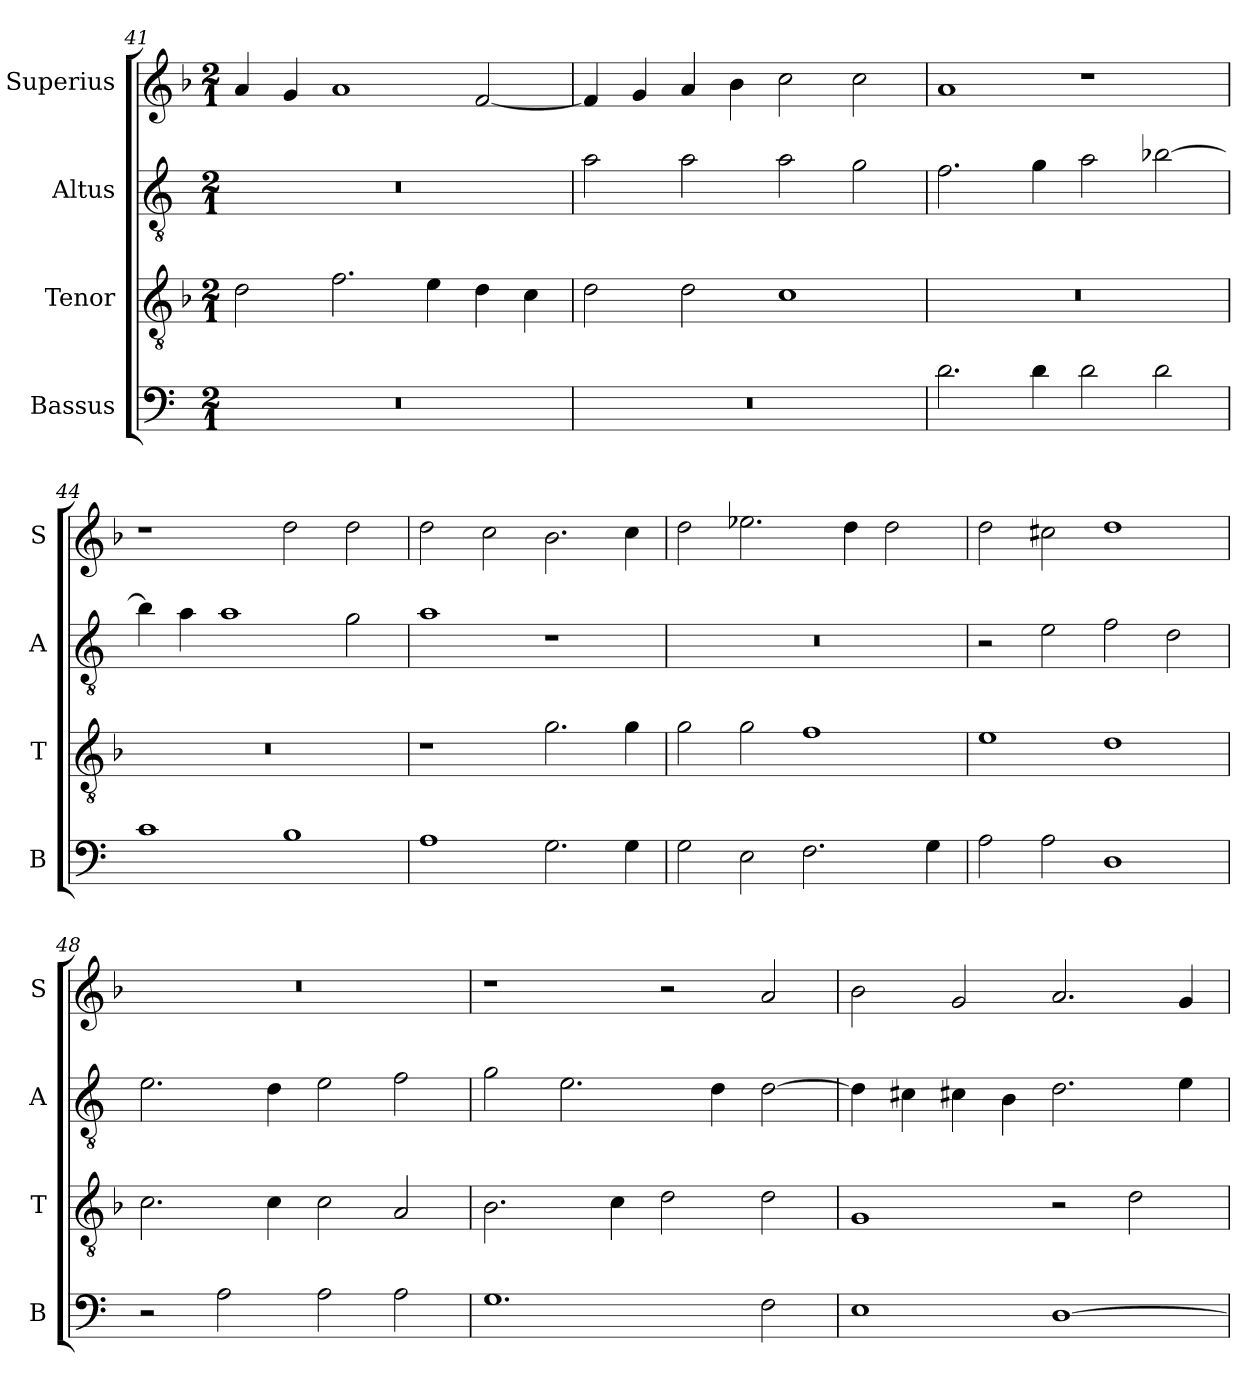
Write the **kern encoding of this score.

**kern	**kern	**kern	**kern
*part4	*part3	*part2	*part1
*staff4	*staff3	*staff2	*staff1
*I"Bassus	*I"Tenor	*I"Altus	*I"Superius
*I'B	*I'T	*I'A	*I'S
*clefF4	*clefGv2	*clefGv2	*clefG2
*k[]	*k[b-]	*k[]	*k[b-]
*C:	*F:	*C:	*F:
*M2/1	*M2/1	*M2/1	*M2/1
=41	=41	=41	=41
0r	2d	0r	4a
.	.	.	4g
.	2.f	.	1a
.	4e	.	.
.	4d	.	[2f
.	4c	.	.
=42	=42	=42	=42
0r	2d	2a	4f]
.	.	.	4g
.	2d	2a	4a
.	.	.	4b-
.	1c	2a	2cc
.	.	2g	2cc
=43	=43	=43	=43
2.d	0r	2.f	1a
4d	.	4g	.
2d	.	2a	1r
2d	.	[2b-X	.
=44	=44	=44	=44
1c	0r	4b-]	1r
.	.	4a	.
.	.	1a	.
1B	.	.	2dd
.	.	2g	2dd
=45	=45	=45	=45
1A	1r	1a	2dd
.	.	.	2cc
2.G	2.g	1r	2.b-
4G	4g	.	4cc
=46	=46	=46	=46
2G	2g	0r	2dd
2E	2g	.	2.ee-X
2.F	1f	.	.
.	.	.	4dd
.	.	.	2dd
4G	.	.	.
=47	=47	=47	=47
2A	1e	2r	2dd
2A	.	2e	2cc#X
1D	1d	2f	1dd
.	.	2d	.
=48	=48	=48	=48
2r	2.c	2.e	0r
2A	.	.	.
.	4c	4d	.
2A	2c	2e	.
2A	2A	2f	.
=49	=49	=49	=49
1.G	2.B-	2g	1r
.	.	2.e	.
.	4c	.	.
.	2d	.	2r
.	.	4d	.
2F	2d	[2d	2a
=50	=50	=50	=50
1E	1G	4d]	2b-
.	.	4c#X	.
.	.	4c#X	2g
.	.	4B	.
[1D	2r	2.d	2.a
.	2d	.	.
.	.	4e	4g
=	=	=	=
*-	*-	*-	*-
